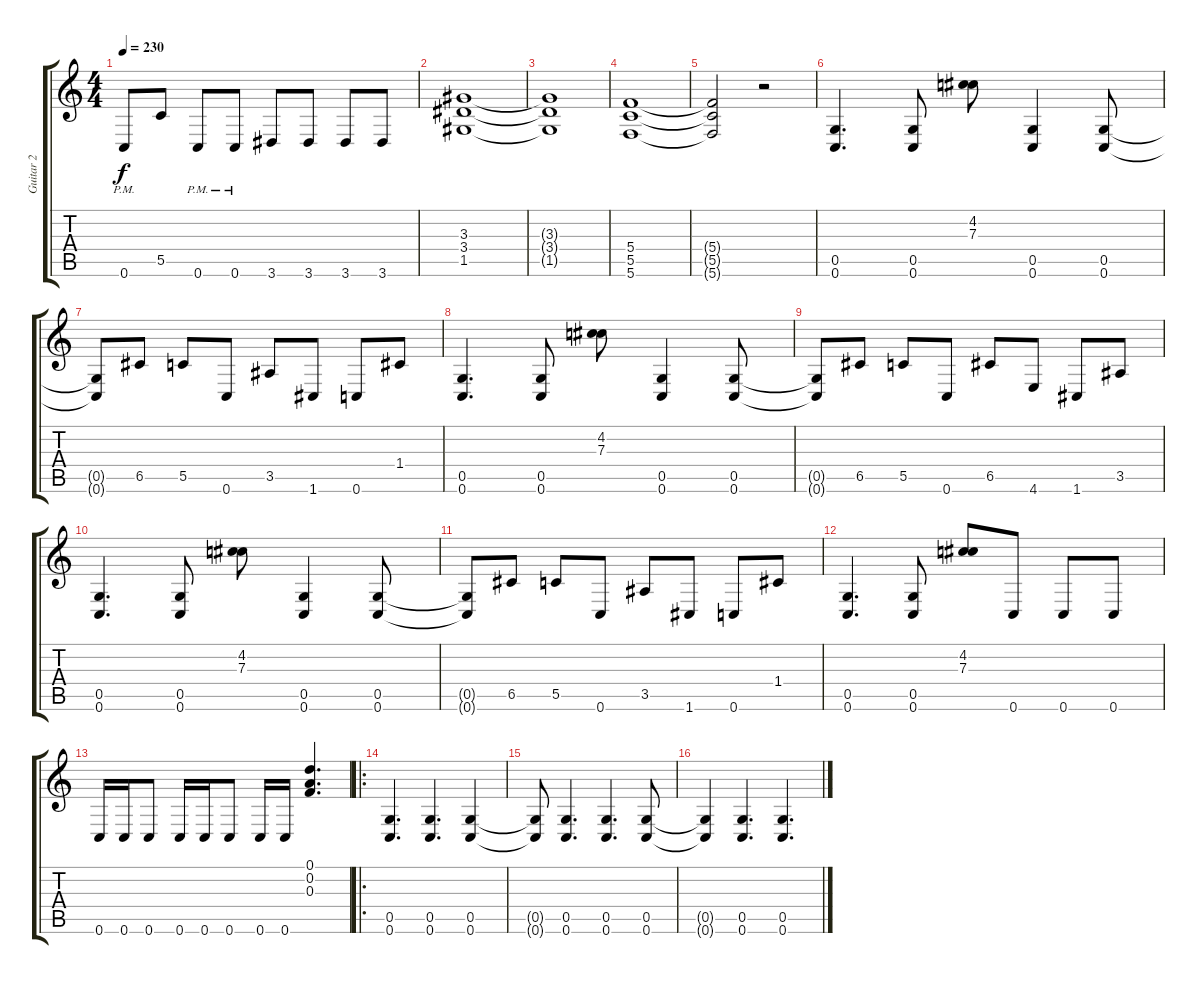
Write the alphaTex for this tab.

\track ("Guitar 2" "Guitar 2") {instrument distortionguitar}
\staff {score tabs}
\tuning (D4 A3 F3 C3 G2 C2) {hide}
\ts (4 4)
\tempo 230
\clef g2
\ks c
0.6{pm}.8{dy f} 5.5.8 0.6{pm}.8 0.6{pm}.8 3.6.8 3.6.8 3.6.8 3.6.8 |
(3.3 3.4 1.5).1 |
(3.3{t} 3.4{t} 1.5{t}).1 |
(5.4 5.5 5.6).1 |
(5.4{t} 5.5{t} 5.6{t}).2 r.2 |
(0.5 0.6).4{d} (0.5 0.6).8 (4.2 7.3).8 (0.5 0.6).4 (0.5 0.6).8 |
(0.5{t} 0.6{t}).8 6.5.8 5.5.8 0.6.8 3.5.8 1.6.8 0.6.8 1.4.8 |
(0.5 0.6).4{d} (0.5 0.6).8 (4.2 7.3).8 (0.5 0.6).4 (0.5 0.6).8 |
(0.5{t} 0.6{t}).8 6.5.8 5.5.8 0.6.8 6.5.8 4.6.8 1.6.8 3.5.8 |
(0.5 0.6).4{d} (0.5 0.6).8 (4.2 7.3).8 (0.5 0.6).4 (0.5 0.6).8 |
(0.5{t} 0.6{t}).8 6.5.8 5.5.8 0.6.8 3.5.8 1.6.8 0.6.8 1.4.8 |
(0.5 0.6).4{d} (0.5 0.6).8 (4.2 7.3).8 0.6.8 0.6.8 0.6.8 |
0.6.16 0.6.16 0.6.8 0.6.16 0.6.16 0.6.8 0.6.16 0.6.16 (0.1 0.2 0.3).4{d volume 13 instrument guitarfretnoise} |
\ro
(0.5 0.6).4{d instrument distortionguitar} (0.5 0.6).4{d} (0.5 0.6).4 |
(0.5{t} 0.6{t}).8 (0.5 0.6).4{d} (0.5 0.6).4{d} (0.5 0.6).8 |
(0.5{t} 0.6{t}).4 (0.5 0.6).4{d} (0.5 0.6).4{d}
